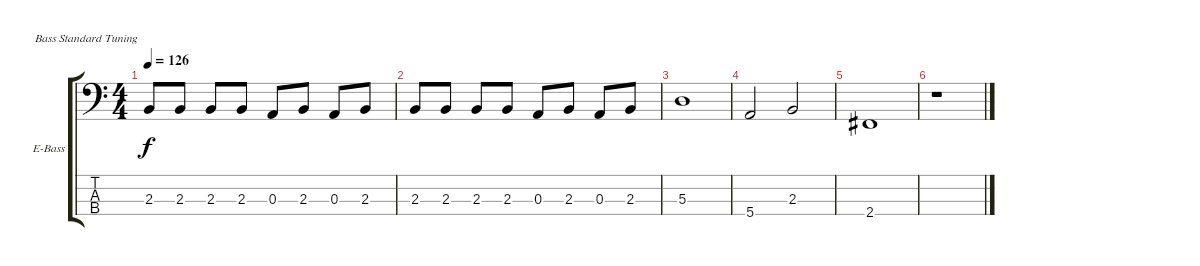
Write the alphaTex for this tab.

\bracketExtendMode groupsimilarinstruments
\firstSystemTrackNameOrientation horizontal
\otherSystemsTrackNameOrientation horizontal
\track ("Basso" "E-Bass") {instrument electricbassfinger}
\staff {score tabs}
\tuning (G2 D2 A1 E1)
\ts (4 4)
\tempo 126
\clef f4
\ks c
2.3.8{dy f} 2.3.8 2.3.8 2.3.8 0.3.8 2.3.8 0.3.8 2.3.8 |
2.3.8 2.3.8 2.3.8 2.3.8 0.3.8 2.3.8 0.3.8 2.3.8 |
5.3.1 |
5.4.2 2.3.2 |
2.4.1 |
r.1
